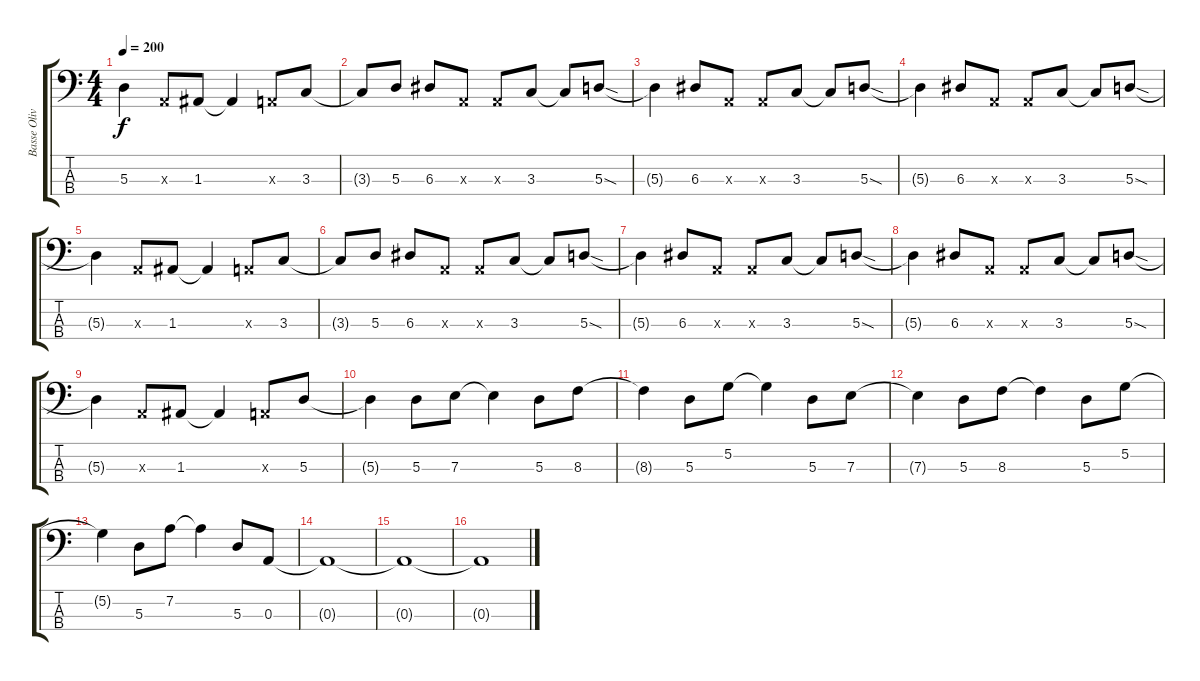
\track ("Basse Oliv" "Basse Oliv") {instrument electricbassfinger}
\staff {score tabs}
\tuning (G2 D2 A1 E1) {hide}
\ts (4 4)
\tempo 200
\clef f4
\ks c
5.3{t}.4{dy f} 0.3{x}.8 1.3.8 1.3{t}.4 0.3{x}.8 3.3.8 |
3.3{t}.8 5.3.8 6.3.8 0.3{x}.8 0.3{x}.8 3.3.8 3.3{t}.8 5.3{sod}.8 |
5.3{t}.4 6.3.8 0.3{x}.8 0.3{x}.8 3.3.8 3.3{t}.8 5.3{sod}.8 |
5.3{t}.4 6.3.8 0.3{x}.8 0.3{x}.8 3.3.8 3.3{t}.8 5.3{sod}.8 |
5.3{t}.4 0.3{x}.8 1.3.8 1.3{t}.4 0.3{x}.8 3.3.8 |
3.3{t}.8 5.3.8 6.3.8 0.3{x}.8 0.3{x}.8 3.3.8 3.3{t}.8 5.3{sod}.8 |
5.3{t}.4 6.3.8 0.3{x}.8 0.3{x}.8 3.3.8 3.3{t}.8 5.3{sod}.8 |
5.3{t}.4 6.3.8 0.3{x}.8 0.3{x}.8 3.3.8 3.3{t}.8 5.3{sod}.8 |
5.3{t}.4 0.3{x}.8 1.3.8 1.3{t}.4 0.3{x}.8 5.3.8 |
5.3{t}.4 5.3.8 7.3.8 7.3{t}.4 5.3.8 8.3.8 |
8.3{t}.4 5.3.8 5.2.8 5.2{t}.4 5.3.8 7.3.8 |
7.3{t}.4 5.3.8 8.3.8 8.3{t}.4 5.3.8 5.2.8 |
5.2{t}.4 5.3.8 7.2.8 7.2{t}.4 5.3.8 0.3.8 |
0.3{t}.1 |
0.3{t}.1 |
0.3{t}.1
